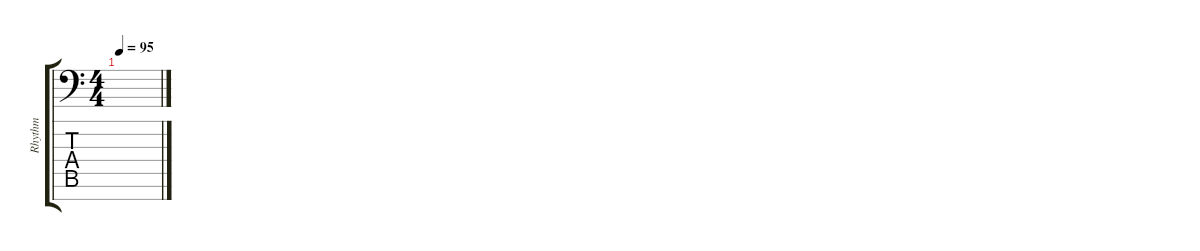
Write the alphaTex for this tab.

\track ("Rhythm" "Rhythm") {instrument overdrivenguitar}
\staff {score tabs}
\tuning (E4 B3 G3 D3 A2 D2 C-1) {hide}
\ts (4 4)
\tempo 95
\clef f4
\ks c
